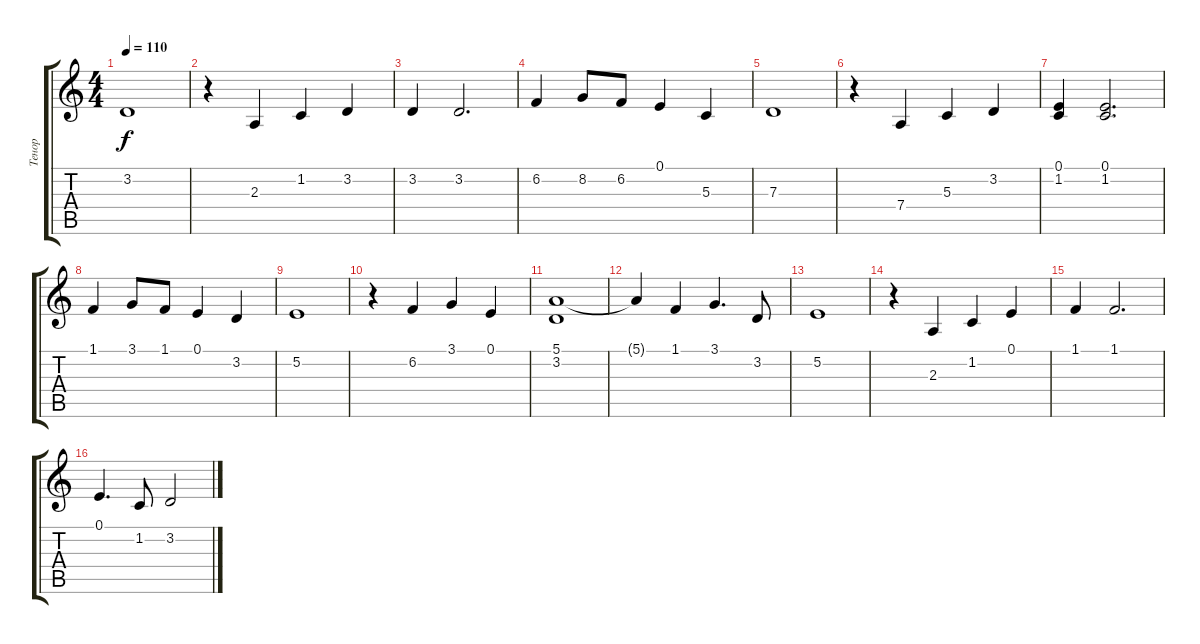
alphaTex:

\track ("Тенор" "Тенор") {instrument acousticgrandpiano}
\staff {score tabs}
\tuning (E4 B3 G3 D3 A2 E2) {hide}
\ts (4 4)
\tempo 110
\clef g2
\ks aminor
3.2.1{dy f} |
r.4 2.3.4 1.2.4 3.2.4 |
3.2.4 3.2.2{d} |
6.2.4 8.2.8 6.2.8 0.1.4 5.3.4 |
7.3.1 |
r.4 7.4.4 5.3.4 3.2.4 |
(0.1 1.2).4 (0.1 1.2).2{d} |
1.1.4 3.1.8 1.1.8 0.1.4 3.2.4 |
5.2.1 |
r.4 6.2.4 3.1.4 0.1.4 |
(5.1 3.2).1 |
5.1{t}.4 1.1.4 3.1.4{d} 3.2.8 |
5.2.1 |
r.4 2.3.4 1.2.4 0.1.4 |
1.1.4 1.1.2{d} |
0.1.4{d} 1.2.8 3.2.2
